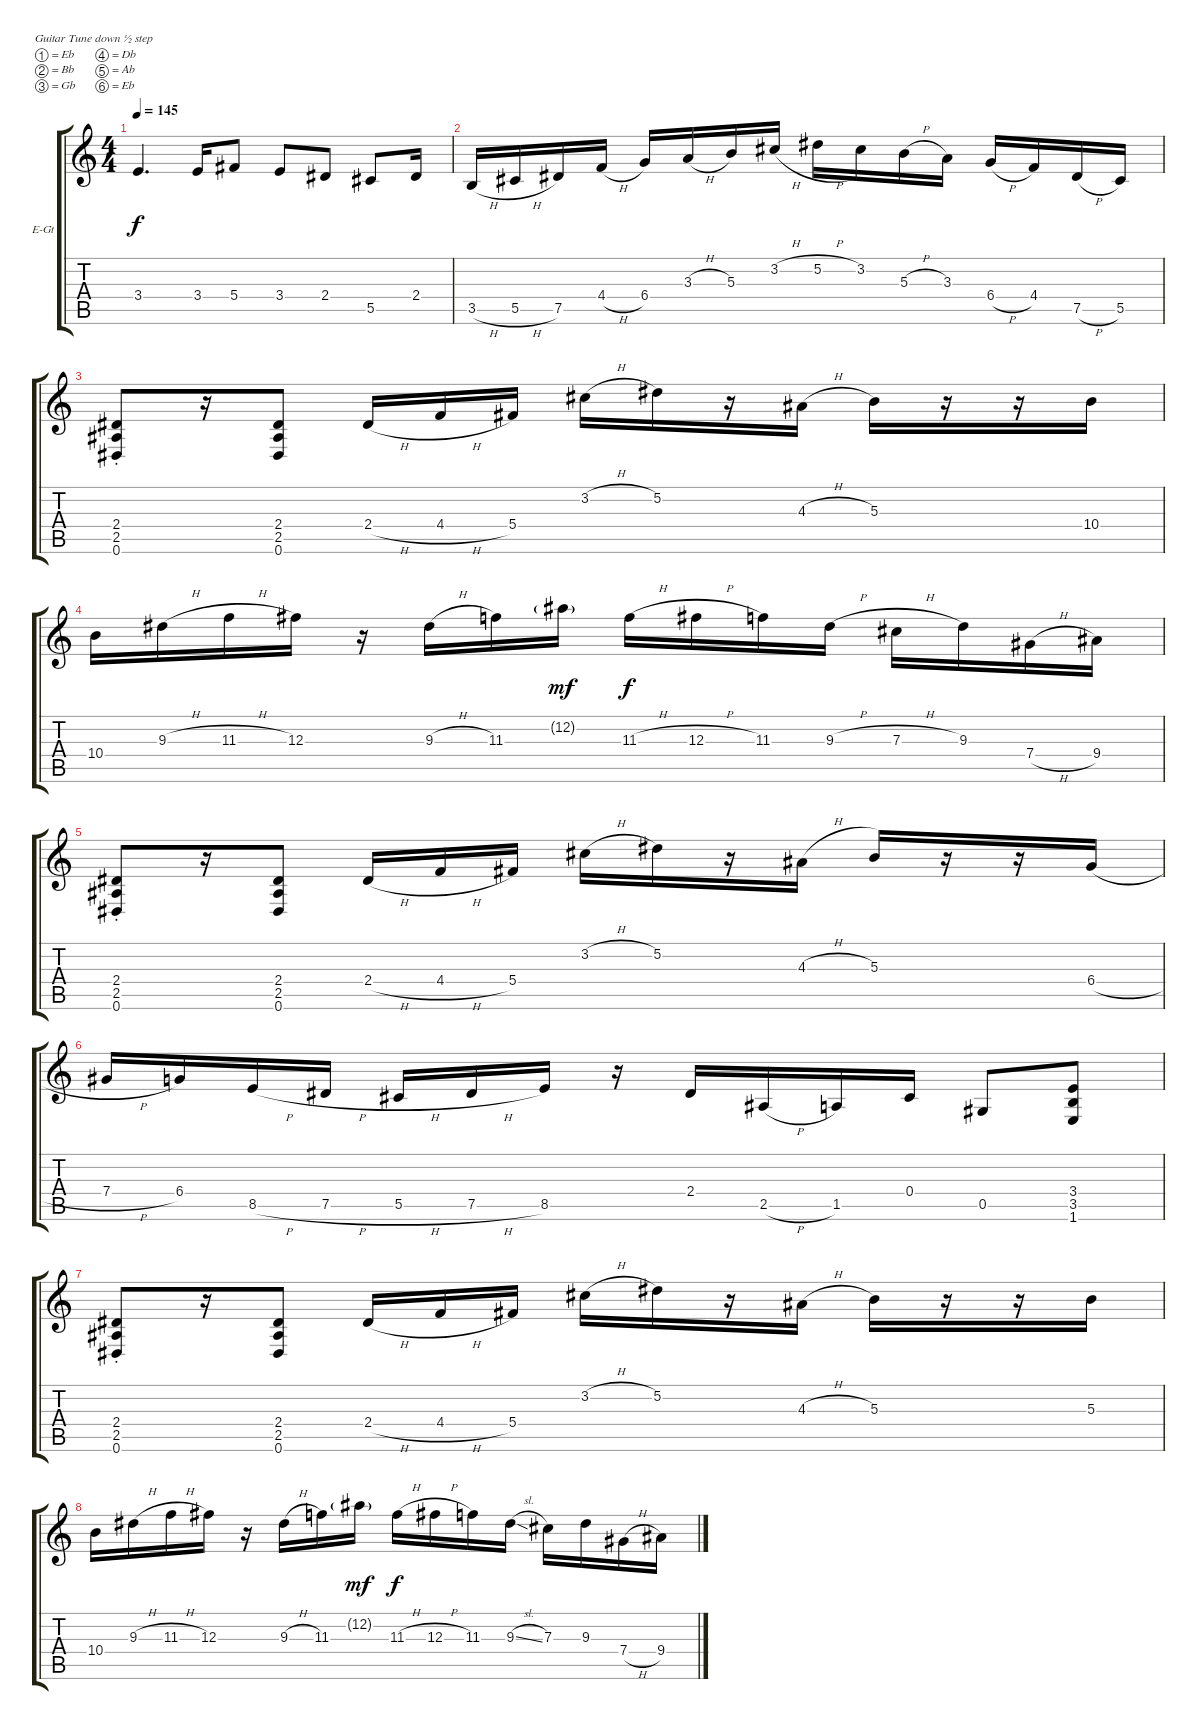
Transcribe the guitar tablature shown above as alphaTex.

\bracketExtendMode groupsimilarinstruments
\firstSystemTrackNameOrientation horizontal
\otherSystemsTrackNameOrientation horizontal
\track ("Luke Hoskin" "E-Gt") {instrument distortionguitar}
\staff {score tabs}
\tuning (Eb4 Bb3 Gb3 Db3 Ab2 Eb2)
\ts (4 4)
\tempo 145
\clef g2
\ks c
3.4.4{d dy f} 3.4.16 5.4.8 3.4.8 2.4.8 5.5.8 2.4.16 |
3.5{h}.16 5.5{h}.16 7.5.16 4.4{h}.16 6.4.16 3.3{h}.16 5.3.16 3.2{h}.16 5.2{h}.16 3.2.16 5.3{h}.16 3.3.16 6.4{h}.16 4.4.16 7.5{h}.16 5.5.16 |
(2.4{st} 2.5{st} 0.6{st}).8 r.16 (2.4 2.5 0.6).8 2.4{h}.16 4.4{h}.16 5.4.16 3.2{h}.16 5.2.16 r.16 4.3{h}.16 5.3.16 r.16 r.16 10.4.16 |
10.4.16 9.3{h}.16 11.3{h}.16 12.3.16 r.16 9.3{h}.16 11.3.16 12.2{g}.16{dy mf} 11.3{h}.16{dy f} 12.3{h}.16 11.3.16 9.3{h}.16 7.3{h}.16 9.3.16 7.4{h}.16 9.4.16 |
(2.4{st} 2.5{st} 0.6{st}).8 r.16 (2.4 2.5 0.6).8 2.4{h}.16 4.4{h}.16 5.4.16 3.2{h}.16 5.2.16 r.16 4.3{h}.16 5.3.16 r.16 r.16 6.4{h}.16 |
7.4{h}.16 6.4.16 8.5{h}.16 7.5{h}.16 5.5{h}.16 7.5{h}.16 8.5.16 r.16 2.4.16 2.5{h}.16 1.5.16 0.4.16 0.5.8 (3.4 3.5 1.6).8 |
(2.4{st} 2.5{st} 0.6{st}).8 r.16 (2.4 2.5 0.6).8 2.4{h}.16 4.4{h}.16 5.4.16 3.2{h}.16 5.2.16 r.16 4.3{h}.16 5.3.16 r.16 r.16 5.3.16 |
10.4.16 9.3{h}.16 11.3{h}.16 12.3.16 r.16 9.3{h}.16 11.3.16 12.2{g}.16{dy mf} 11.3{h}.16{dy f} 12.3{h}.16 11.3.16 9.3{sl}.16 7.3.16 9.3.16 7.4{h}.16 9.4.16
